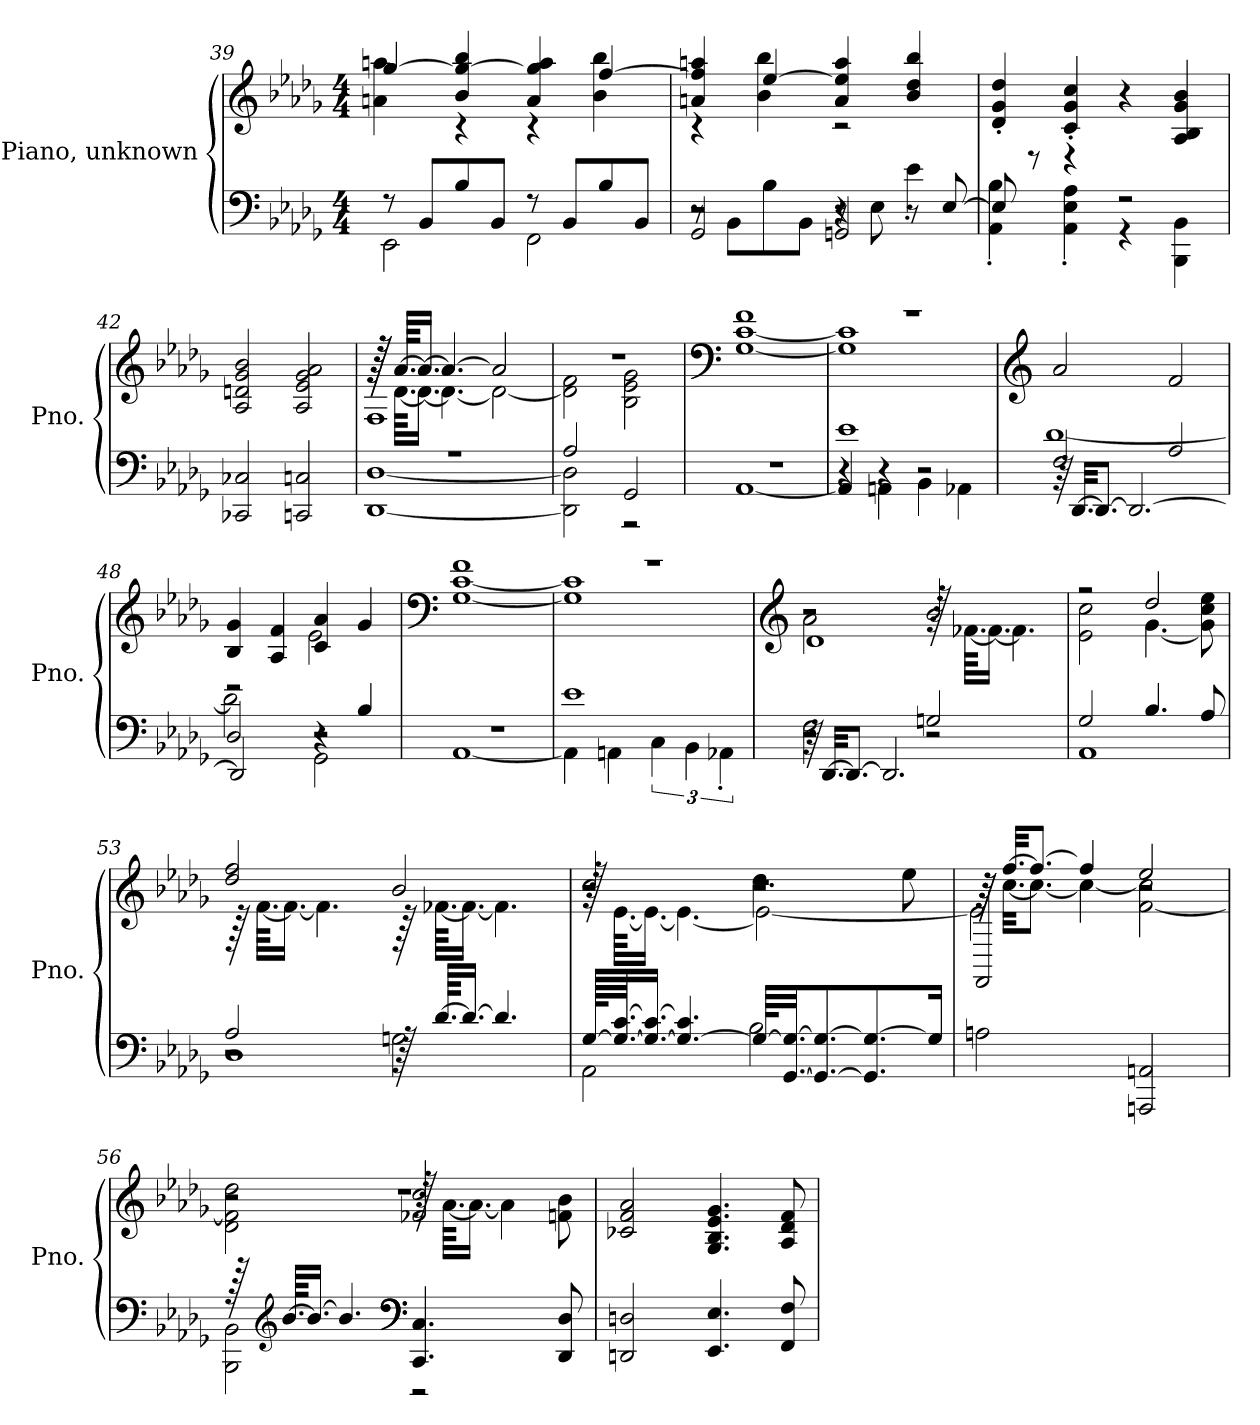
**kern	**kern
*part1	*part1
*staff2	*staff1
*I"Piano, unknown	*
*I'Pno.	*
*clefF4	*clefG2
*k[b-e-a-d-g-]	*k[b-e-a-d-g-]
*M4/4	*M4/4
=39	=39
*^	*^
8r	2EE-\	[4gg-/	4an\ 4aan\
8BB-/L	.	.	.
8B-/	.	4b-/ 4gg-/_ 4bb-/	4r
8BB-/J	.	.	.
8r	2FF\	4a/ 4gg-/] 4aa/	4r
8BB-/L	.	.	.
8B-/	.	[4ff/	4b-\ 4bb-\
8BB-/J	.	.	.
=40	=40	=40	=40
*	*^	*	*
2r	8r	2GG-/	4an/ 4ff/] 4aan/	4r
.	8BB-\L	.	.	.
.	8B-\	.	[4ee-/	4b-\ 4bb-\
.	8BB-\J	.	.	.
4r	8r	2GGn/	4a/ 4ee-/] 4aa/	2r
.	8E-\	.	.	.
8r	4e-'\	.	4b-/ 4dd-/ 4bb-/	.
[8E-/	.	.	.	.
*	*v	*v	*	*
*	*	*v	*v
=41	=41	=41
8E-/]	4AA-\' 4B-\'	4d-/' 4g-/' 4dd-/'
8r	.	.
4r	4AA-\' 4E-\' 4A-\'	4c/' 4g-/' 4cc/'
2r	4r	4r
.	4BBB-\ 4BB-\	4A-/ 4B-/ 4g-/ 4b-/
*v	*v	*
=42	=42
2CC-X/ 2C-X/	2A-/ 2dn/ 2g-/ 2b-/
2CCn/ 2Cn/	2A-/ 2e-/ 2g-/ 2a-/
!!LO:PB:g=z
=43	=43
*^	*^
*	*	*	*^
1r	[1DD- [1D-	128r	128r	1F
.	.	[64.a-/KKLL	[64.d-\KKLL	.
.	.	16.a-/JJ_	16.d-\JJ_	.
.	.	4.a-/_	4.d-\_	.
.	.	2a-/]	2d-\_	.
*	*	*	*v	*v
=44	=44	=44	=44
2A-/	2DD-\] 2D-\]	1r	2d-\] 2f\
2GG-/	2r	.	2B-\ 2e-\ 2g-\
=45	=45	=45	=45
*	*	*clefF4	*
1r	[1AA-	1f	[1G- [1c
=46	=46	=46	=46
*	*^	*	*
1e-	4r	4AA-/]	1r	1G-] 1c]
.	4AAn\	4r	.	.
.	4BB-\	2r	.	.
.	4AA-X\	.	.	.
*	*	*	*v	*v
=47	=47	=47	=47
*	*	*	*clefG2
2F/	[1d-	64r	2a-/
.	.	[32.DD-/KKL	.
.	.	8.DD-/J_	.
.	.	2.DD-/_	.
2A-/	.	.	2f/
=48	=48	=48	=48
*	*	*	*^
2D-/	2d-\]	2DD-/]	4B-/ 4g-/	2r
.	.	.	4A-/ 4f/	.
4r	2GG-\	2r	4c/ 4a-/	2e-\
4B-/	.	.	4g-/	.
*v	*v	*v	*	*
!!LO:LB:g=z	!!
=49	=49	=49
*	*clefF4	*
*^	*	*
1r	[1AA-	1f	[1G- [1c
=50	=50	=50	=50
1e-	4AA-\]	1r	1G-] 1c]
.	4AAn\	.	.
.	6C\	.	.
.	6BB-\	.	.
.	6AA-X'\	.	.
*v	*v	*	*
*	*v	*v
=51	=51
*	*clefG2
*^	*^
*	*^	*	*^
2r	2F\	64r	2r	2a-\	1d-
.	.	[32.DD-/KKL	.	.	.
.	.	8.DD-/J_	.	.	.
.	.	2.DD-/]	.	.	.
2Gn/	2r	.	2b-/	128r	.
.	.	.	.	[64.f-X\KKLL	.
.	.	.	.	16.f-\JJ_	.
.	.	.	.	4.f-\]	.
*	*v	*v	*	*	*
*	*	*	*v	*v
=52	=52	=52	=52
2G-/	1AA-	2r	2e-\ 2cc\
4.B-/	.	2dd-/	[4.g-\
8A-/	.	.	8g-\] 8cc\ 8ee-\
!!LO:LB:g=z	!!
=53	=53	=53	=53
*	*^	*	*
2A-/	2r	1D-	2dd-/ 2ff/	128r
.	.	.	.	[64.f\KKLL
.	.	.	.	16.f\JJ_
.	.	.	.	4.f\]
128r	2Gn\	.	2b-/	128r
[64.d-/KKLL	.	.	.	[64.f-X\KKLL
16.d-/JJ_	.	.	.	16.f-\JJ_
4.d-/]	.	.	.	4.f-\]
*	*v	*v	*	*
=54	=54	=54	=54
*	*	*^	*^
[128G-/KLLLL	2AA-\	1r	2r	2cc/	128r
64.G-/_ [64.c/JJ	.	.	.	.	[64.e-\KKLL
16.G-/_ 16.c/_JJ	.	.	.	.	16.e-\JJ_
4.G-/_ 4.c/]	.	.	.	.	4.e-\_
64G-/KLLL_	2B-\	.	4.dd-\	2r	2e-\_
[32.GG-/ 32.G-/_JJ	.	.	.	.	.
8.GG-/_ 8.G-/_	.	.	.	.	.
8.GG-/] 8.G-/_	.	.	.	.	.
.	.	.	8ee-\	.	.
16G-/Jk]	.	.	.	.	.
*v	*v	*	*	*	*
=55	=55	=55	=55	=55
2An\	64r	64r	2FF/	2e-\]
.	[32.ff/KKL	[32.cc\KKL	.	.
.	8.ff/J_	8.cc\J_	.	.
.	4ff/]	4cc\_	.	.
2AAAn/ 2AAn/	2r	[2f\ 2cc\]	2ee-/	2r
*	*	*	*v	*v
!!LO:LB:g=z
=56	=56	=56	=56
*^	*	*	*
128r	2BBB-\ 2BB-\	1r	2d-\ 2f\] 2dd-\	2r
*clefG2	*	*	*	*
[64.b-/KKLL	.	.	.	.
16.b-/JJ_	.	.	.	.
4.b-/]	.	.	.	.
*clefF4	*	*	*	*
4.CC/ 4.C/	2r	.	128r	2f-X/ 2cc/
.	.	.	[64.a-\KKLL	.
.	.	.	16.a-\JJ_	.
.	.	.	4a-\]	.
8DD-/ 8D-/	.	.	8fn\ 8b-\	.
*v	*v	*	*	*
*	*v	*v	*v
=57	=57
2DDn/ 2Dn/	2c-X/ 2f/ 2a-/
4.EE-/ 4.E-/	4.G-/ 4.B-/ 4.e-/ 4.g-/
8FF/ 8F/	8A-/ 8d-/ 8f/
=	=
*-	*-
